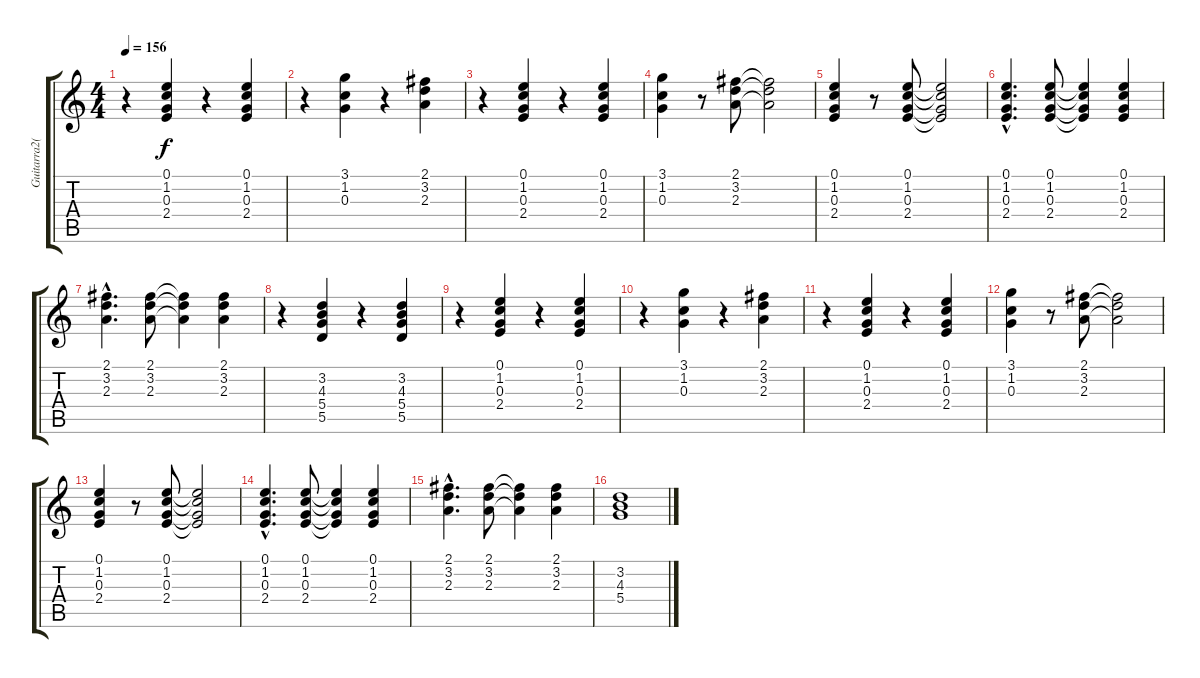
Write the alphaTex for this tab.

\track ("Guitarra2(Uoho)" "Guitarra2(") {instrument electricguitarclean}
\staff {score tabs}
\tuning (E4 B3 G3 D3 A2 E2) {hide}
\ts (4 4)
\tempo 156
\clef g2
\ks c
r.4{dy f} (0.1 1.2 0.3 2.4).4 r.4 (0.1 1.2 0.3 2.4).4 |
r.4 (3.1 1.2 0.3).4 r.4 (2.1 3.2 2.3).4 |
r.4 (0.1 1.2 0.3 2.4).4 r.4 (0.1 1.2 0.3 2.4).4 |
(3.1 1.2 0.3).4 r.8 (2.1 3.2 2.3).8 (2.1{t} 3.2{t} 2.3{t}).2 |
(0.1 1.2 0.3 2.4).4 r.8 (0.1 1.2 0.3 2.4).8 (0.1{t} 1.2{t} 0.3{t} 2.4{t}).2 |
(0.1{hac} 1.2{hac} 0.3{hac} 2.4{hac}).4{d} (0.1 1.2 0.3 2.4).8 (0.1{t} 1.2{t} 0.3{t} 2.4{t}).4 (0.1 1.2 0.3 2.4).4 |
(2.1{hac} 3.2{hac} 2.3{hac}).4{d} (2.1 3.2 2.3).8 (2.1{t} 3.2{t} 2.3{t}).4 (2.1 3.2 2.3).4 |
r.4 (3.2 4.3 5.4 5.5).4 r.4 (3.2 4.3 5.4 5.5).4 |
r.4 (0.1 1.2 0.3 2.4).4 r.4 (0.1 1.2 0.3 2.4).4 |
r.4 (3.1 1.2 0.3).4 r.4 (2.1 3.2 2.3).4 |
r.4 (0.1 1.2 0.3 2.4).4 r.4 (0.1 1.2 0.3 2.4).4 |
(3.1 1.2 0.3).4 r.8 (2.1 3.2 2.3).8 (2.1{t} 3.2{t} 2.3{t}).2 |
(0.1 1.2 0.3 2.4).4 r.8 (0.1 1.2 0.3 2.4).8 (0.1{t} 1.2{t} 0.3{t} 2.4{t}).2 |
(0.1{hac} 1.2{hac} 0.3{hac} 2.4{hac}).4{d} (0.1 1.2 0.3 2.4).8 (0.1{t} 1.2{t} 0.3{t} 2.4{t}).4 (0.1 1.2 0.3 2.4).4 |
(2.1{hac} 3.2{hac} 2.3{hac}).4{d} (2.1 3.2 2.3).8 (2.1{t} 3.2{t} 2.3{t}).4 (2.1 3.2 2.3).4 |
(3.2 4.3 5.4).1
